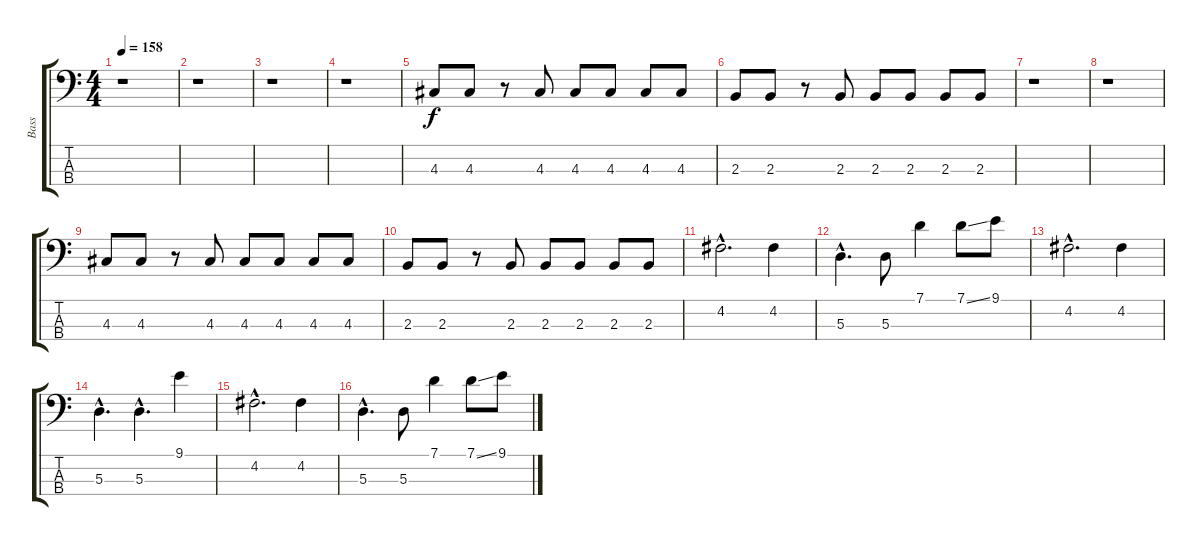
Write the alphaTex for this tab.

\track ("Bass" "Bass") {instrument electricbassfinger}
\staff {score tabs}
\tuning (G2 D2 A1 D1) {hide}
\ts (4 4)
\tempo 158
\clef f4
\ks c
r.1{dy f instrument electricbassfinger} |
r.1 |
r.1 |
r.1 |
4.3.8 4.3.8 r.8 4.3.8 4.3.8 4.3.8 4.3.8 4.3.8 |
2.3.8 2.3.8 r.8 2.3.8 2.3.8 2.3.8 2.3.8 2.3.8 |
r.1 |
r.1 |
4.3.8 4.3.8 r.8 4.3.8 4.3.8 4.3.8 4.3.8 4.3.8 |
2.3.8 2.3.8 r.8 2.3.8 2.3.8 2.3.8 2.3.8 2.3.8 |
4.2{hac}.2{d} 4.2.4 |
5.3{hac}.4{d} 5.3.8 7.1.4 7.1{ss}.8 9.1.8 |
4.2{hac}.2{d} 4.2.4 |
5.3{hac}.4{d} 5.3{hac}.4{d} 9.1.4 |
4.2{hac}.2{d} 4.2.4 |
5.3{hac}.4{d} 5.3.8 7.1.4 7.1{ss}.8 9.1.8
